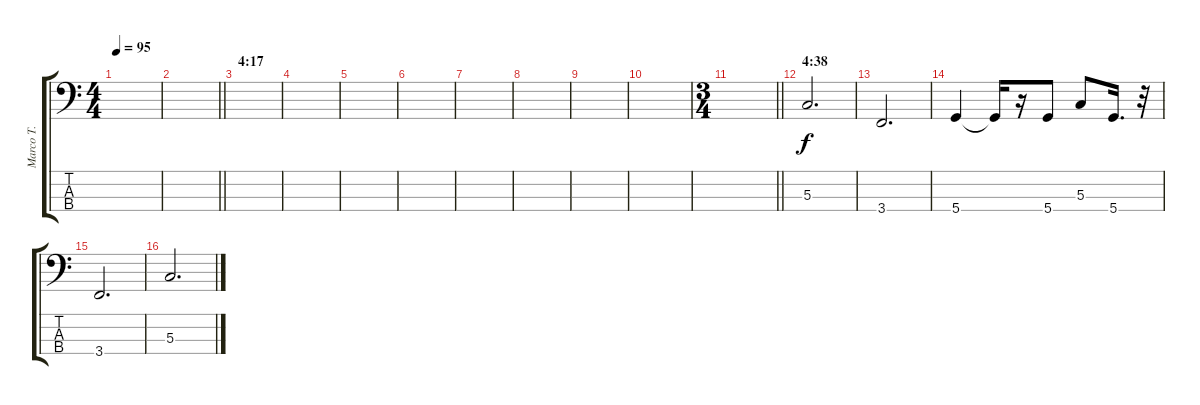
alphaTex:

\track ("Marco T." "Marco T.") {instrument electricbassfinger}
\staff {score tabs}
\tuning (F2 C2 G1 D1) {hide}
\ts (4 4)
\tempo 95
\clef f4
\ks c
|
\barLineRight lightlight
|
\section ("" "4:17")
|
|
|
|
|
|
|
|
\ts (3 4)
\barLineRight lightlight
|
\section ("" "4:38")
5.3.2{d volume 10} |
3.4.2{d} |
5.4.4 5.4{t}.16 r.16 5.4.8 5.3.8 5.4.16{d} r.32 |
3.4.2{d} |
5.3.2{d}
